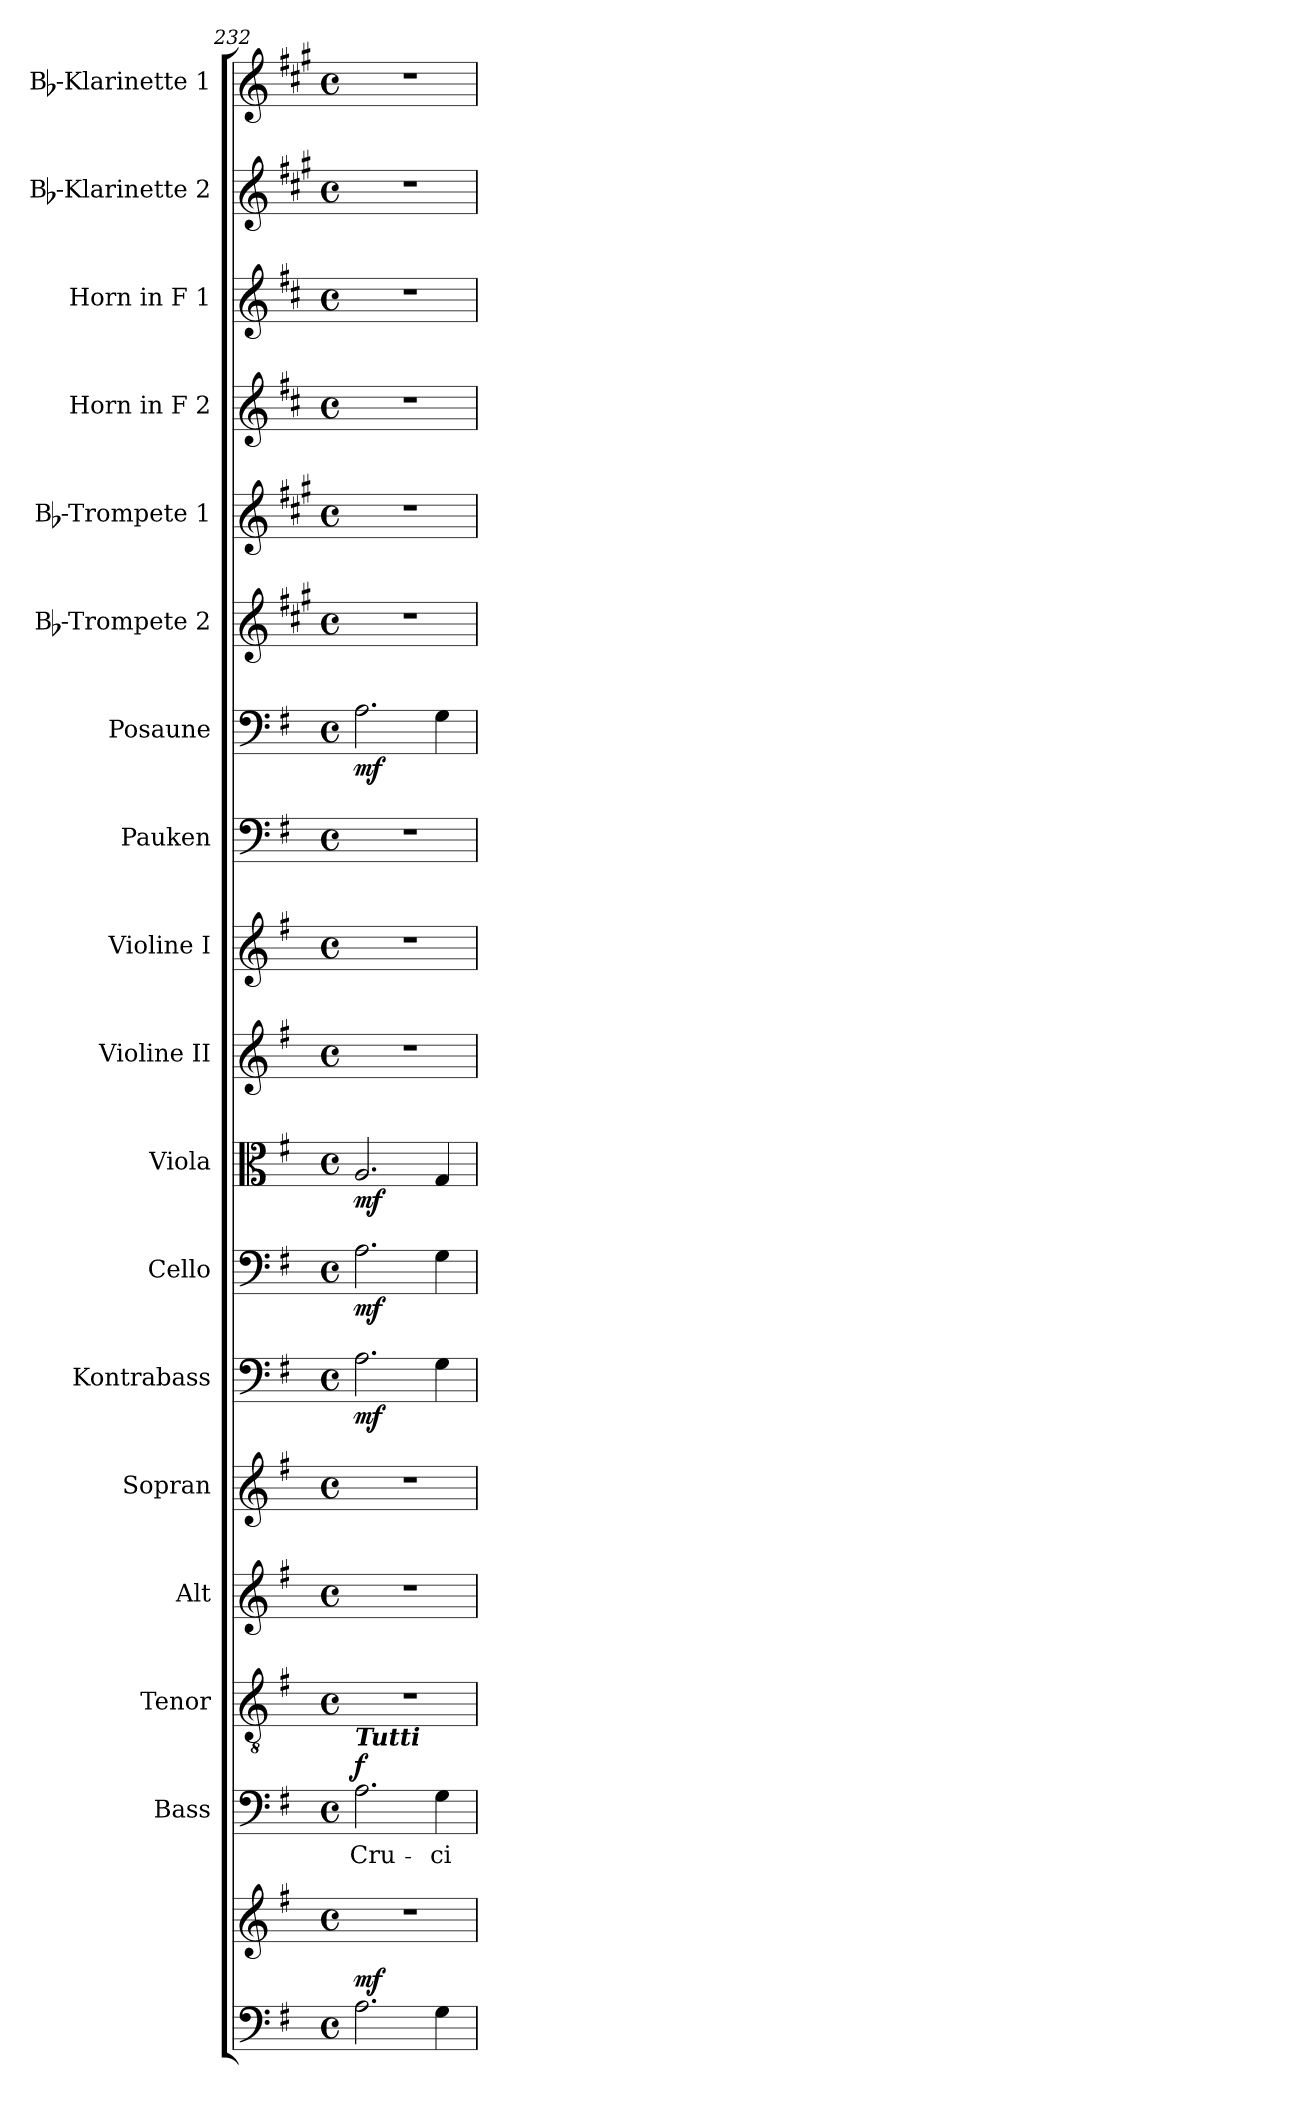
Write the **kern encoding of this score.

**kern	**kern	**dynam	**kern	**text	**dynam	**kern	**kern	**kern	**kern	**dynam	**kern	**dynam	**kern	**dynam	**kern	**kern	**kern	**kern	**dynam	**kern	**kern	**kern	**kern	**kern	**kern
*part18	*part18	*part18	*part17	*part17	*part17	*part16	*part15	*part14	*part13	*part13	*part12	*part12	*part11	*part11	*part10	*part9	*part8	*part7	*part7	*part6	*part5	*part4	*part3	*part2	*part1
*staff19	*staff18	*staff18/19	*staff17	*staff17	*staff17	*staff16	*staff15	*staff14	*staff13	*staff13	*staff12	*staff12	*staff11	*staff11	*staff10	*staff9	*staff8	*staff7	*staff7	*staff6	*staff5	*staff4	*staff3	*staff2	*staff1
*	*	*	*I"Bass	*	*	*I"Tenor	*I"Alt	*I"Sopran	*I"Kontrabass	*	*I"Cello	*	*I"Viola	*	*I"Violine II	*I"Violine I	*I"Pauken	*I"Posaune	*	*I"Bb-Trompete 2	*I"Bb-Trompete 1	*I"Horn in F 2	*I"Horn in F 1	*I"Bb-Klarinette 2	*I"Bb-Klarinette 1
*	*	*	*I'B.	*	*	*I'T.	*I'A.	*I'S.	*I'Kb.	*	*	*	*I'Vla.	*	*I'Vl. II	*I'Vl. I	*I'Pk.	*I'Pos.	*	*I'Bb Trp. 2	*I'Bb Trp. 1	*	*	*I'Bb Kl. 2	*I'Bb Kl. 1
!!LO:PB:g=z
*clefF4	*clefG2	*	*clefF4	*	*	*clefGv2	*clefG2	*clefG2	*clefF4	*	*clefF4	*	*clefC3	*	*clefG2	*clefG2	*clefF4	*clefF4	*	*clefG2	*clefG2	*clefG2	*clefG2	*clefG2	*clefG2
*	*	*	*	*	*	*	*	*	*ITrd7c12	*	*	*	*	*	*	*	*	*	*	*ITrd1c2	*ITrd1c2	*ITrd4c7	*ITrd4c7	*ITrd1c2	*ITrd1c2
*k[f#]	*k[f#]	*	*k[f#]	*	*	*k[f#]	*k[f#]	*k[f#]	*k[f#]	*	*k[f#]	*	*k[f#]	*	*k[f#]	*k[f#]	*k[f#]	*k[f#]	*	*k[f#]	*k[f#]	*k[f#]	*k[f#]	*k[f#]	*k[f#]
*G:	*G:	*	*G:	*	*	*G:	*G:	*G:	*G:	*	*G:	*	*G:	*	*G:	*G:	*G:	*G:	*	*G:	*G:	*G:	*G:	*G:	*G:
*M4/4	*M4/4	*	*M4/4	*	*	*M4/4	*M4/4	*M4/4	*M4/4	*	*M4/4	*	*M4/4	*	*M4/4	*M4/4	*M4/4	*M4/4	*	*M4/4	*M4/4	*M4/4	*M4/4	*M4/4	*M4/4
*met(c)	*met(c)	*	*met(c)	*	*	*met(c)	*met(c)	*met(c)	*met(c)	*	*met(c)	*	*met(c)	*	*met(c)	*met(c)	*met(c)	*met(c)	*	*met(c)	*met(c)	*met(c)	*met(c)	*met(c)	*met(c)
=232	=232	=232	=232	=232	=232	=232	=232	=232	=232	=232	=232	=232	=232	=232	=232	=232	=232	=232	=232	=232	=232	=232	=232	=232	=232
!	!	!	!LO:TX:a:Bi:t=Tutti	!	!	!	!	!	!	!	!	!	!	!	!	!	!	!	!	!	!	!	!	!	!
!	!	!LO:DY:a=2	!	!LO:LY:b	!LO:DY:a	!	!	!	!	!LO:DY:b	!	!LO:DY:b	!	!LO:DY:b	!	!	!	!	!LO:DY:b	!	!	!	!	!	!
2.A\	1r	mf	2.A\	Cru-	f	1r	1r	1r	2.AA\	mf	2.A\	mf	2.A/	mf	1r	1r	1r	2.A\	mf	1r	1r	1r	1r	1r	1r
!	!	!	!	!LO:LY:b	!	!	!	!	!	!	!	!	!	!	!	!	!	!	!	!	!	!	!	!	!
4G\	.	.	4G\	-ci-	.	.	.	.	4GG\	.	4G\	.	4G/	.	.	.	.	4G\	.	.	.	.	.	.	.
=	=	=	=	=	=	=	=	=	=	=	=	=	=	=	=	=	=	=	=	=	=	=	=	=	=
*-	*-	*-	*-	*-	*-	*-	*-	*-	*-	*-	*-	*-	*-	*-	*-	*-	*-	*-	*-	*-	*-	*-	*-	*-	*-
